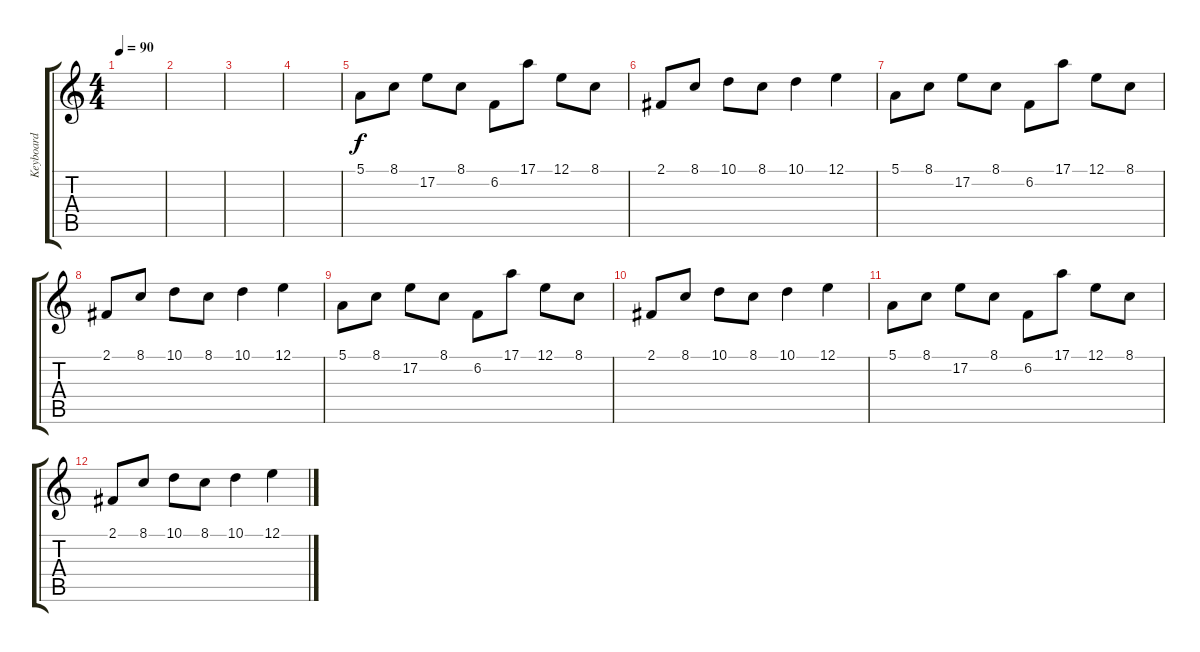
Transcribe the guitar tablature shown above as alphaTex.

\track ("Keyboard" "Keyboard") {instrument stringensemble1}
\staff {score tabs}
\tuning (E4 B3 G3 D3 A2 E2) {hide}
\ts (4 4)
\tempo 90
\clef g2
\ks c
|
|
|
|
5.1.8{dy f volume 8 instrument pad1newage} 8.1.8 17.2.8 8.1.8 6.2.8 17.1.8 12.1.8 8.1.8 |
2.1.8 8.1.8 10.1.8 8.1.8 10.1.4 12.1.4 |
5.1.8 8.1.8 17.2.8 8.1.8 6.2.8 17.1.8 12.1.8 8.1.8 |
2.1.8 8.1.8 10.1.8 8.1.8 10.1.4 12.1.4 |
5.1.8 8.1.8 17.2.8 8.1.8 6.2.8 17.1.8 12.1.8 8.1.8 |
2.1.8 8.1.8 10.1.8 8.1.8 10.1.4 12.1.4 |
5.1.8 8.1.8 17.2.8 8.1.8 6.2.8 17.1.8 12.1.8 8.1.8 |
2.1.8 8.1.8 10.1.8 8.1.8 10.1.4 12.1.4
